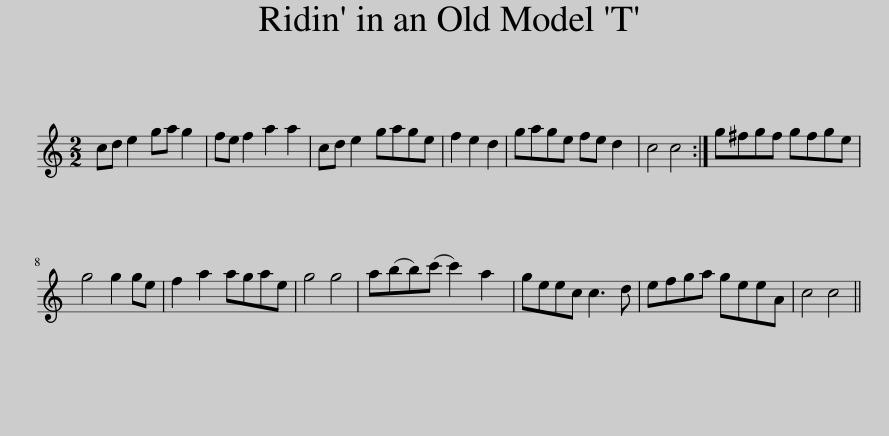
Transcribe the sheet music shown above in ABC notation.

X:1
L:1/8
M:2/2
I:linebreak $
K:C
V:1 treble
V:1
 cd e2 ga g2 | fe f2 a2 a2 | cd e2 gage | f2 e2 d2 | gage fe d2 | %5
 c4 c4 :| g^fgf gfge |$ g4 g2 ge | f2 a2 agae | g4 g4 | %10
 a(bb)(c' c'2) a2 | geec c3 d | efga geeA | c4 c4 || %14
